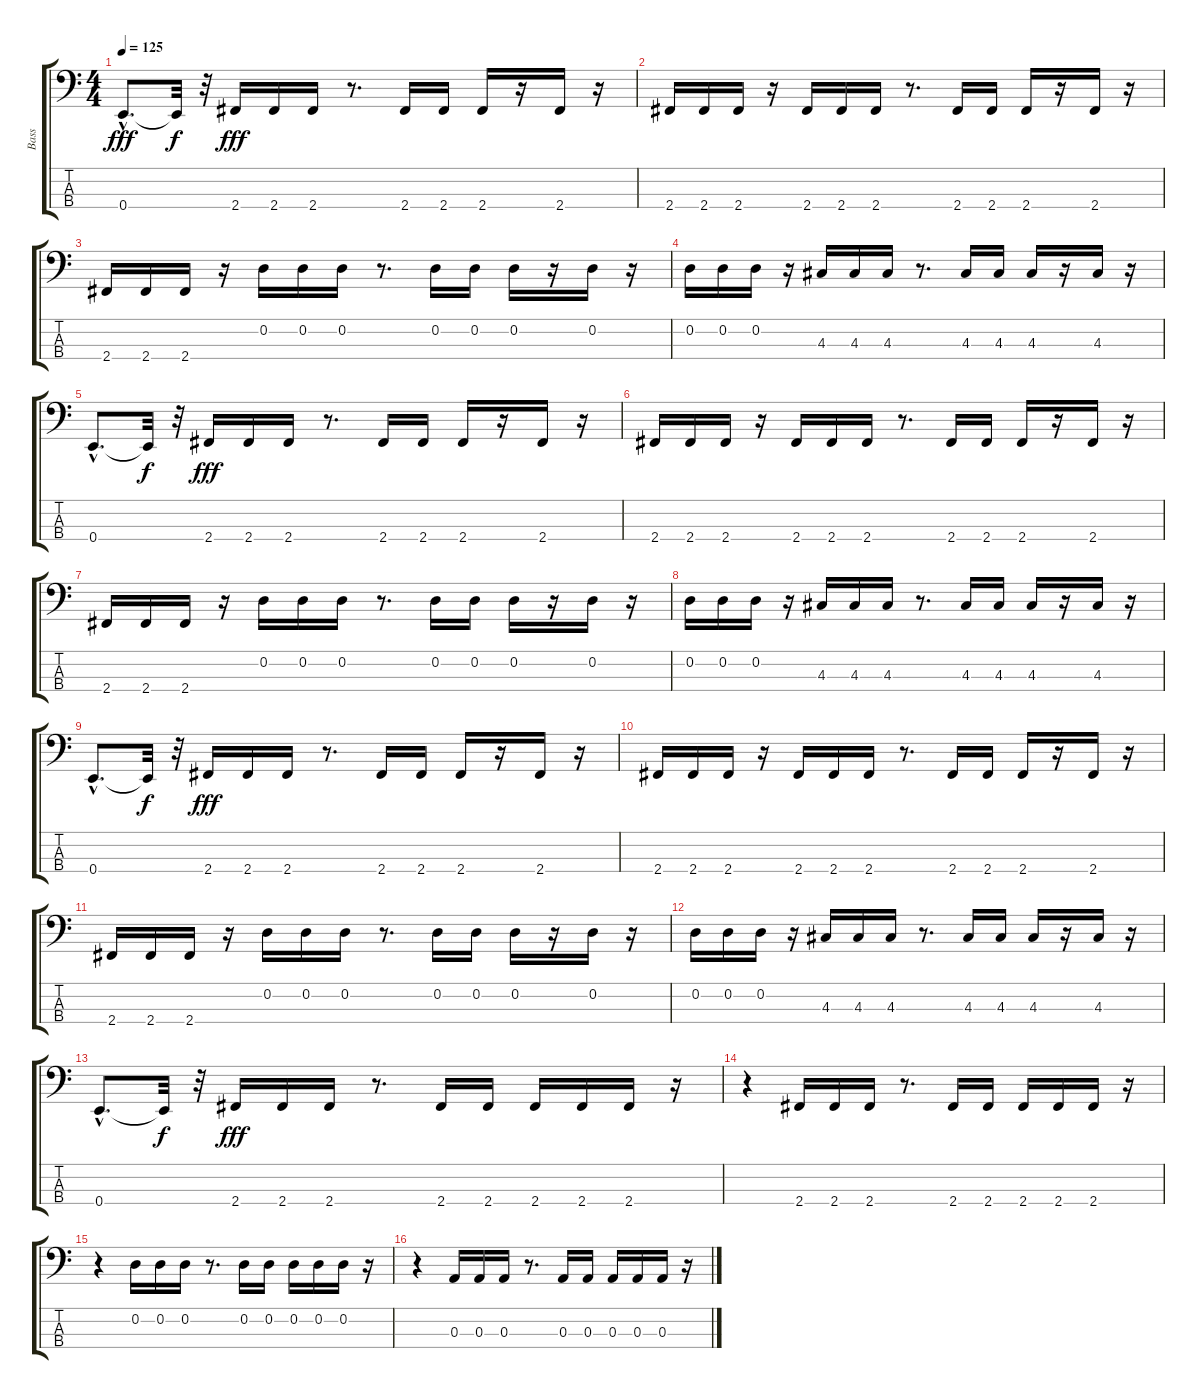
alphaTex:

\track ("Bass" "Bass") {instrument electricbassfinger}
\staff {score tabs}
\tuning (G2 D2 A1 E1) {hide}
\ts (4 4)
\tempo 125
\clef f4
\ks c
0.4{hac}.8{d dy fff} 0.4{t}.32{dy f} r.32 2.4.16{dy fff} 2.4.16 2.4.16 r.8{d} 2.4.16 2.4.16 2.4.16 r.16 2.4.16 r.16 |
2.4.16 2.4.16 2.4.16 r.16 2.4.16 2.4.16 2.4.16 r.8{d} 2.4.16 2.4.16 2.4.16 r.16 2.4.16 r.16 |
2.4.16 2.4.16 2.4.16 r.16 0.2.16 0.2.16 0.2.16 r.8{d} 0.2.16 0.2.16 0.2.16 r.16 0.2.16 r.16 |
0.2.16 0.2.16 0.2.16 r.16 4.3.16 4.3.16 4.3.16 r.8{d} 4.3.16 4.3.16 4.3.16 r.16 4.3.16 r.16 |
0.4{hac}.8{d} 0.4{t}.32{dy f} r.32 2.4.16{dy fff} 2.4.16 2.4.16 r.8{d} 2.4.16 2.4.16 2.4.16 r.16 2.4.16 r.16 |
2.4.16 2.4.16 2.4.16 r.16 2.4.16 2.4.16 2.4.16 r.8{d} 2.4.16 2.4.16 2.4.16 r.16 2.4.16 r.16 |
2.4.16 2.4.16 2.4.16 r.16 0.2.16 0.2.16 0.2.16 r.8{d} 0.2.16 0.2.16 0.2.16 r.16 0.2.16 r.16 |
0.2.16 0.2.16 0.2.16 r.16 4.3.16 4.3.16 4.3.16 r.8{d} 4.3.16 4.3.16 4.3.16 r.16 4.3.16 r.16 |
0.4{hac}.8{d} 0.4{t}.32{dy f} r.32 2.4.16{dy fff} 2.4.16 2.4.16 r.8{d} 2.4.16 2.4.16 2.4.16 r.16 2.4.16 r.16 |
2.4.16 2.4.16 2.4.16 r.16 2.4.16 2.4.16 2.4.16 r.8{d} 2.4.16 2.4.16 2.4.16 r.16 2.4.16 r.16 |
2.4.16 2.4.16 2.4.16 r.16 0.2.16 0.2.16 0.2.16 r.8{d} 0.2.16 0.2.16 0.2.16 r.16 0.2.16 r.16 |
0.2.16 0.2.16 0.2.16 r.16 4.3.16 4.3.16 4.3.16 r.8{d} 4.3.16 4.3.16 4.3.16 r.16 4.3.16 r.16 |
0.4{hac}.8{d} 0.4{t}.32{dy f} r.32 2.4.16{dy fff} 2.4.16 2.4.16 r.8{d} 2.4.16 2.4.16 2.4.16 2.4.16 2.4.16 r.16 |
r.4 2.4.16 2.4.16 2.4.16 r.8{d} 2.4.16 2.4.16 2.4.16 2.4.16 2.4.16 r.16 |
r.4 0.2.16 0.2.16 0.2.16 r.8{d} 0.2.16 0.2.16 0.2.16 0.2.16 0.2.16 r.16 |
r.4 0.3.16 0.3.16 0.3.16 r.8{d} 0.3.16 0.3.16 0.3.16 0.3.16 0.3.16 r.16
